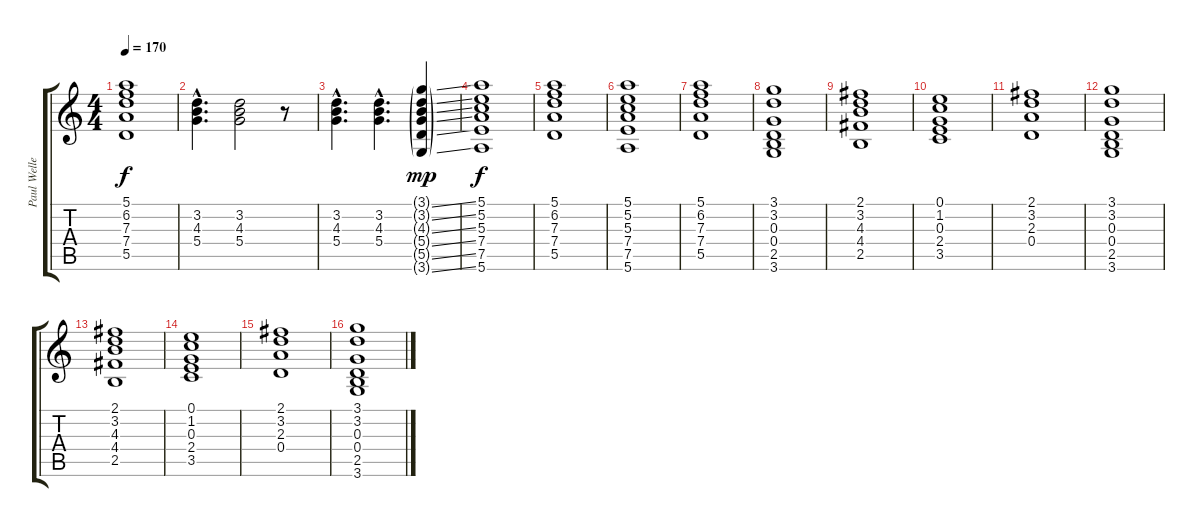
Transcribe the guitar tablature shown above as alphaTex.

\track ("Paul Weller Rhythm  " "Paul Welle") {instrument electricguitarclean}
\staff {score tabs}
\tuning (E4 B3 G3 D3 A2 E2) {hide}
\ts (4 4)
\tempo 170
\clef g2
\ks c
(5.1 6.2 7.3 7.4 5.5).1{dy f} |
(3.2{hac} 4.3{hac} 5.4{hac}).4{d} (3.2 4.3 5.4).2 r.8 |
(3.2{hac} 4.3{hac} 5.4{hac}).4{d} (3.2{hac} 4.3{hac} 5.4{hac}).4{d} (3.1{ss g} 3.2{ss g} 4.3{ss g} 5.4{ss g} 5.5{ss g} 3.6{ss g}).4{dy mp} |
(5.1 5.2 5.3 7.4 7.5 5.6).1{dy f} |
(5.1 6.2 7.3 7.4 5.5).1 |
(5.1 5.2 5.3 7.4 7.5 5.6).1 |
(5.1 6.2 7.3 7.4 5.5).1 |
(3.1 3.2 0.3 0.4 2.5 3.6).1 |
(2.1 3.2 4.3 4.4 2.5).1 |
(0.1 1.2 0.3 2.4 3.5).1 |
(2.1 3.2 2.3 0.4).1 |
(3.1 3.2 0.3 0.4 2.5 3.6).1 |
(2.1 3.2 4.3 4.4 2.5).1 |
(0.1 1.2 0.3 2.4 3.5).1 |
(2.1 3.2 2.3 0.4).1 |
(3.1 3.2 0.3 0.4 2.5 3.6).1
